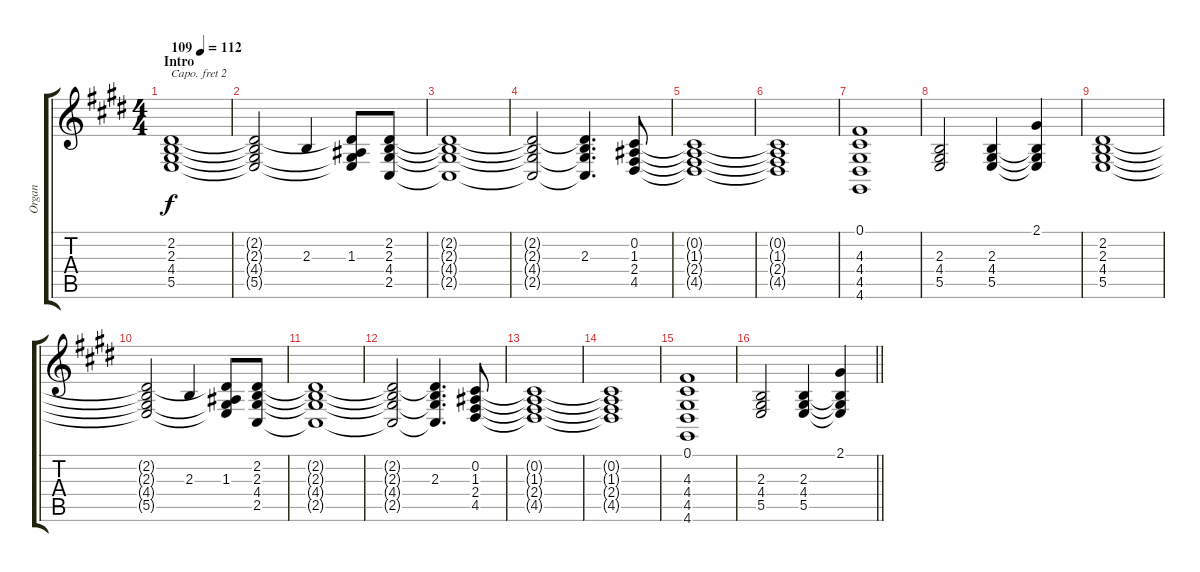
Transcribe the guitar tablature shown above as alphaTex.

\track ("Organ" "Organ") {instrument synthvoice bank 255}
\staff {score tabs}
\capo 2
\tuning (E4 B3 G3 D3 A2 D2) {hide}
\ts (4 4)
\section ("" "Intro")
\tempo (112 "109")
\clef g2
\ks e
(2.2 2.3 4.4 5.5).1{dy f instrument synthvoice} |
(2.2{t} 2.3{t} 4.4{t} 5.5{t}).2 2.3.4 (2.2{t} 1.3 4.4{t} 5.5{t}).8 (2.2 2.3 4.4 2.5).8 |
(2.2{t} 2.3{t} 4.4{t} 2.5{t}).1 |
(2.2{t} 2.3{t} 4.4{t} 2.5{t}).2 (2.2{t} 2.3 4.4{t} 2.5{t}).4{d} (0.2 1.3 2.4 4.5).8 |
(0.2{t} 1.3{t} 2.4{t} 4.5{t}).1 |
(0.2{t} 1.3{t} 2.4{t} 4.5{t}).1 |
(0.1 4.3 4.4 4.5 4.6).1 |
(2.3 4.4 5.5).2 (2.3 4.4 5.5).4 (2.1 2.3{t} 4.4{t} 5.5{t}).4 |
(2.2 2.3 4.4 5.5).1{volume 9} |
(2.2{t} 2.3{t} 4.4{t} 5.5{t}).2 2.3.4 (2.2{t} 1.3 4.4{t} 5.5{t}).8 (2.2 2.3 4.4 2.5).8 |
(2.2{t} 2.3{t} 4.4{t} 2.5{t}).1 |
(2.2{t} 2.3{t} 4.4{t} 2.5{t}).2 (2.2{t} 2.3 4.4{t} 2.5{t}).4{d} (0.2 1.3 2.4 4.5).8 |
(0.2{t} 1.3{t} 2.4{t} 4.5{t}).1 |
(0.2{t} 1.3{t} 2.4{t} 4.5{t}).1 |
(0.1 4.3 4.4 4.5 4.6).1 |
\barLineRight lightlight
(2.3 4.4 5.5).2 (2.3 4.4 5.5).4 (2.1 2.3{t} 4.4{t} 5.5{t}).4
